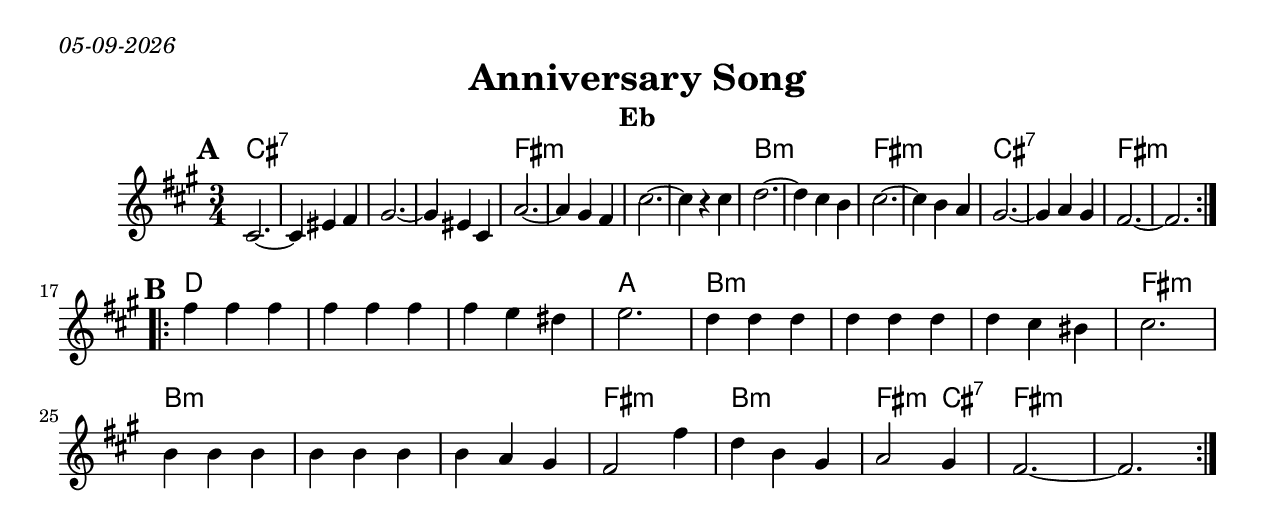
\version "2.18.0"
\include "english.ly"
\pointAndClickOff
\paper{
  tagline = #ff
  print-all-headers = ##t
  #(set-paper-size "letter")
}
date = #(strftime "%d-%m-%Y" (localtime (current-time)))

\markup{ \italic{ \date }  }

%\markup{ Got something to say? }

global = {
  \clef treble
  \key d \minor
  \time 3/4
  \set Score.markFormatter = #format-mark-box-alphabet
}

%#################################### Melody ########################
%melody =  \transpose c d \relative c {  %transpose for clarinet
melody =  \relative c {
  \global
  %\partial 16*3 a16 d f   %lead in notes

  \repeat volta 2{
   \mark \default
   a2.~
   a4 cs d
   e2.~
   e4 cs a
   f'2.~
   f4  e d   % we were
   a'2.~     % wed

   a4 r a
   bf2.~
   bf4 a4 g
   a2.~
   a4 g f
   e2.~
   e4 f e
   d2.~
   d2.
  }
  \break


  \repeat volta 2{
   \mark \default
   d'4 d d
   d4 d d
   d4 c b
   c2.
   bf4 bf bf
   bf bf bf
   bf a gs%?
   a2.
   %% missign a phrase
   g4 g g
   g g g
   g f e
   d2 d'4 %???????????
   bf4 g e
   f2 e4
   d2.~
   d2.
  }


}
%################################# Lyrics #####################
%\addlyrics{ \set stanza = #"1. " }
%################################# Chords #######################
harmonies = \chordmode {
  e2.*4:7
  a2.*4:m
  d2.*2:m
  a2.*2:m
  e2.*2:7
  a2.*2:m
  %B
  f2.*3
  c2.
  d2.*3:m
  a2.:m
  d2.*3:m
  a2.:m
  d2.:m
  a2:m e4:7
  a2.*2:m


}

\score {\transpose c a
  <<
    \new ChordNames {
      \set chordChanges = ##f
      \harmonies
    }
    \new Staff  \transpose d a \melody
  >>
  \header{
    title= "Anniversary Song"
    subtitle=""
    composer= ""
    instrument = "Eb"
    arranger= ""
  }
  \layout{indent = 1.0\cm}
  \midi {
    \tempo 4 = 180

    % \midi { }
  }
}
%{
% more verses:
\markup{}
\markup {
  \fill-line {
    \hspace #0.1 % distance from left margin
    \column {
      \line { "1."
	\column {
	  ""
	}
      }
      \hspace #0.2 % vertical distance between verses
      \line { "2."
	\column {
	 ""
	}
      }
    }
    \hspace #0.1  % horiz. distance between columns
    \column {
      \line { "3."
	\column {
	  ""
	}
      }
      \hspace #0.2 % distance between verses
      \line { "4."
	\column {
	 ""
	}
      }
    }
    \hspace #0.1 % distance to right margin
  }
}

%}

%{
Oh, how we danced on the night we were wed
We vowed our true love though a word wasn't said
The world was in bloom, there were stars in the skies
Except for the few that were there in your eyes

Dear, as I held you close in my arms
Angels were singing a hymn to your charms
Two hearts gently beating, murmuring low
"Darling, I love you so"

The night seemed to fade into blossoming dawn
The sun shone anew but the dance lingered on
Could we but recall that sweet moment sublime
We'd find that our love is unaltered by time

Dear, as I held you close in my arms
Angels were singing a hymn to your charms
Two hearts gently beating, murmuring low
"Darling, I love you so"
%}